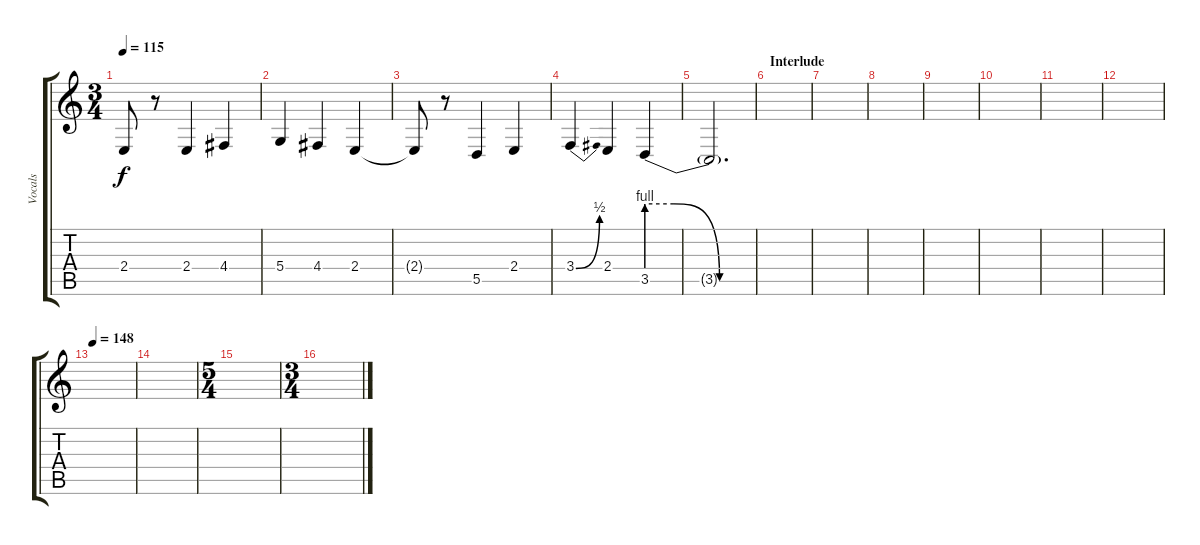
\track ("Vocals" "Vocals") {instrument panflute}
\staff {score tabs}
\tuning (E4 B3 G3 D3 A2 E2) {hide}
\ts (3 4)
\tempo 115
\clef g2
\ks c
2.4{t}.8{dy f} r.8 2.4.4 4.4.4 |
5.4.4 4.4.4 2.4.4 |
2.4{t}.8 r.8 5.5.4 2.4.4 |
3.4{be (bend 0 0 60 2)}.4 2.4.4 3.5{be (custom 0 4 15 4 40 0 60 0)}.4 |
3.5{t}.2{d} |
\section ("" "Interlude")
|
|
|
|
|
|
|
\tempo 148
|
|
\ts (5 4)
|
\ts (3 4)
